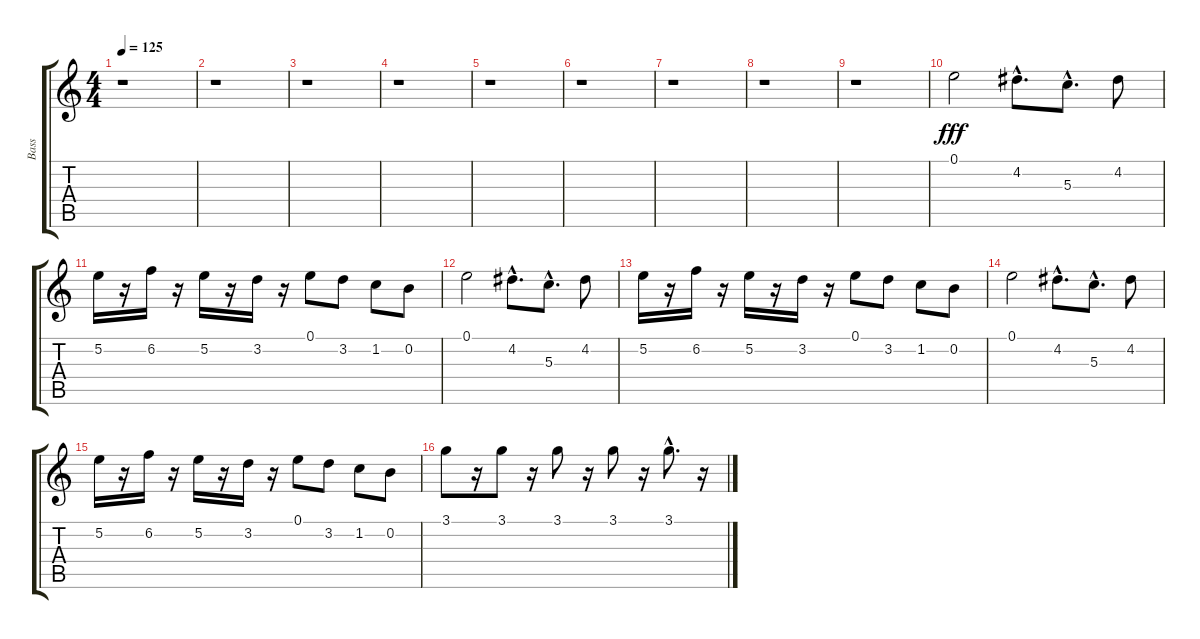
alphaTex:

\track ("Bass" "Bass") {instrument synthbass2}
\staff {score tabs}
\tuning (E4 B3 G3 D3 A2 E2) {hide}
\ts (4 4)
\tempo 125
\clef g2
\ks c
r.1{dy f} |
r.1 |
r.1 |
r.1 |
r.1 |
r.1 |
r.1 |
r.1 |
r.1 |
0.1.2{dy fff} 4.2{hac}.8{d} 5.3{hac}.8{d} 4.2.8 |
5.2.16 r.16 6.2.16 r.16 5.2.16 r.16 3.2.16 r.16 0.1.8 3.2.8 1.2.8 0.2.8 |
0.1.2 4.2{hac}.8{d} 5.3{hac}.8{d} 4.2.8 |
5.2.16 r.16 6.2.16 r.16 5.2.16 r.16 3.2.16 r.16 0.1.8 3.2.8 1.2.8 0.2.8 |
0.1.2 4.2{hac}.8{d} 5.3{hac}.8{d} 4.2.8 |
5.2.16 r.16 6.2.16 r.16 5.2.16 r.16 3.2.16 r.16 0.1.8 3.2.8 1.2.8 0.2.8 |
3.1.8 r.16 3.1.8 r.16 3.1.8 r.16 3.1.8 r.16 3.1{hac}.8{d} r.16
